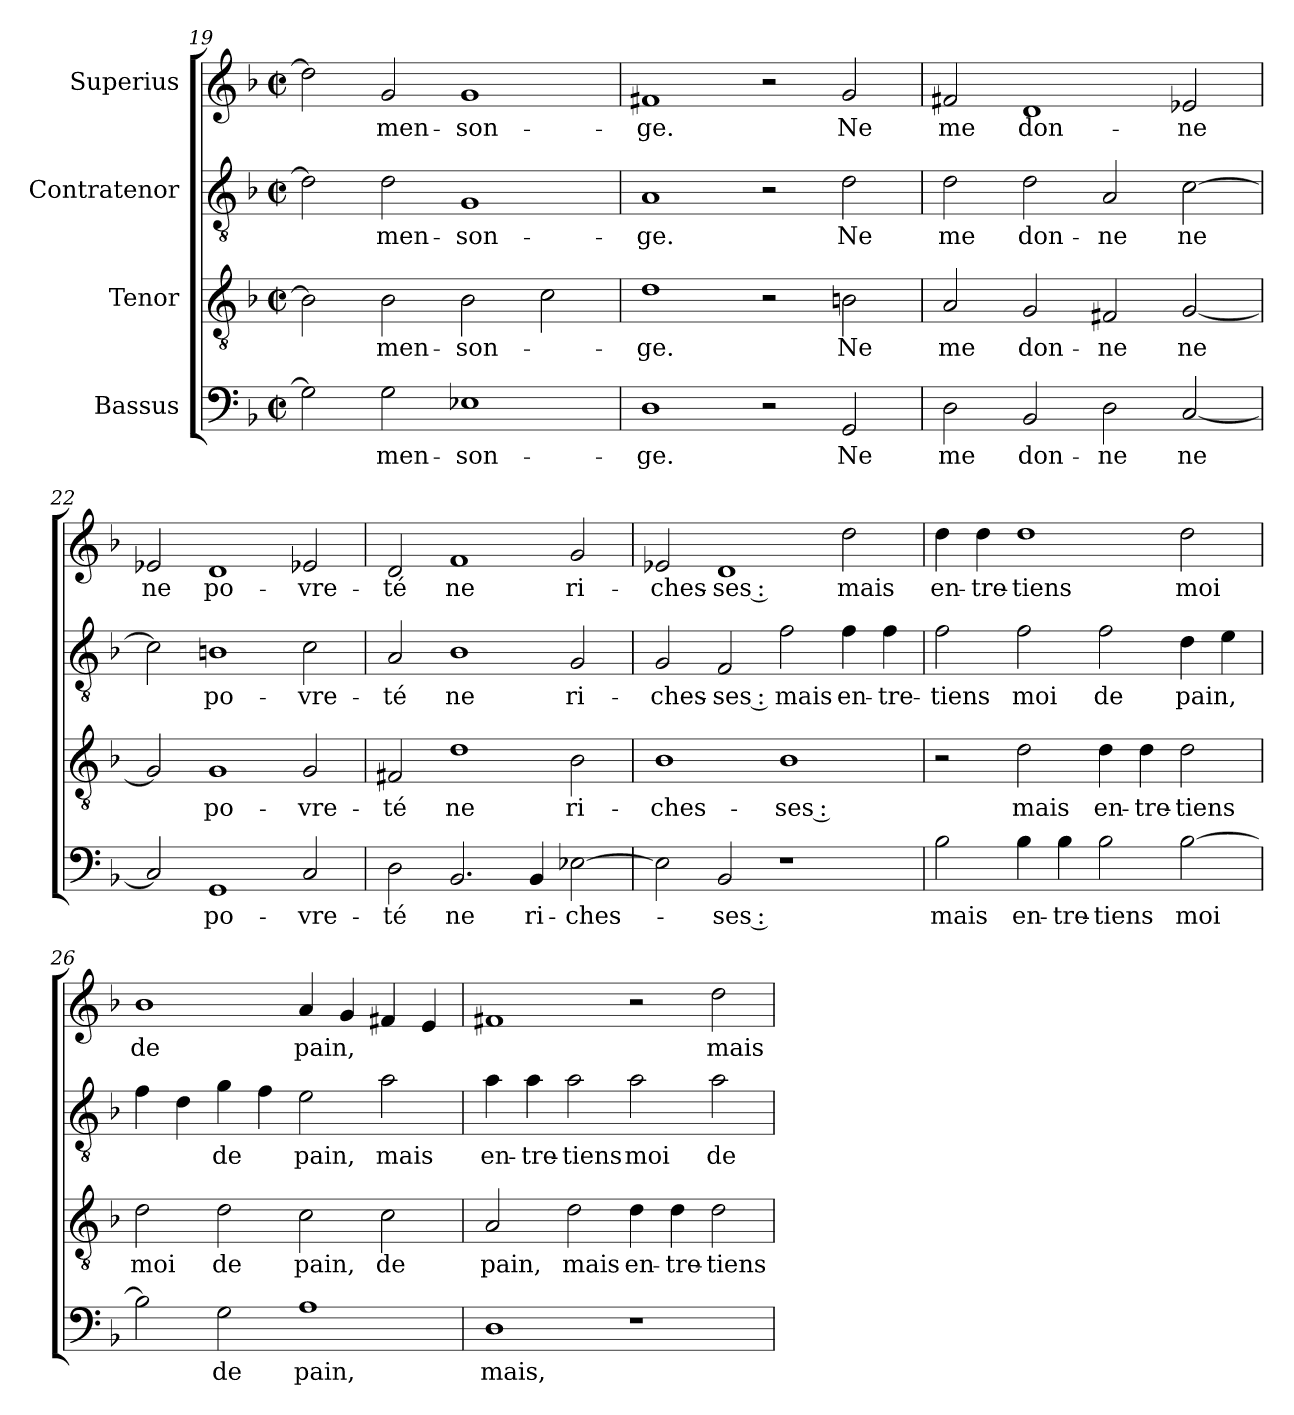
**kern	**text	**kern	**text	**kern	**text	**kern	**text
*part4	*part4	*part3	*part3	*part2	*part2	*part1	*part1
*staff4	*staff4	*staff3	*staff3	*staff2	*staff2	*staff1	*staff1
*I"Bassus	*	*I"Tenor	*	*I"Contratenor	*	*I"Superius	*
!!LO:PB:g=z
*clefF4	*	*clefGv2	*	*clefGv2	*	*clefG2	*
*k[b-]	*	*k[b-]	*	*k[b-]	*	*k[b-]	*
*F:	*	*F:	*	*F:	*	*F:	*
*M2/2	*	*M2/2	*	*M2/2	*	*M2/2	*
*met(c|)	*	*met(c|)	*	*met(c|)	*	*met(c|)	*
=19	=19	=19	=19	=19	=19	=19	=19
2G\]	.	2B-\]	.	2d\]	.	2dd\]	.
2G\	men-	2B-\	men-	2d\	men-	2g/	men-
1E-X\	-son-	2B-\	-son-	1G/	-son-	1g/	-son-
.	.	2c\	.	.	.	.	.
=20	=20	=20	=20	=20	=20	=20	=20
1D\	-ge.	1d\	-ge.	1A/	-ge.	1f#X/	-ge.
2r	.	2r	.	2r	.	2r	.
2GG/	Ne	2Bn\	Ne	2d\	Ne	2g/	Ne
=21	=21	=21	=21	=21	=21	=21	=21
2D\	me	2A/	me	2d\	me	2f#X/	me
2BB-/	don-	2G/	don-	2d\	don-	1d/	don-
2D\	-ne	2F#X/	-ne	2A/	-ne	.	.
[2C/	ne	[2G/	ne	[2c\	ne	2e-X/	-ne
=22	=22	=22	=22	=22	=22	=22	=22
2C/]	.	2G/]	.	2c\]	.	2e-X/	ne
1GG/	po-	1G/	po-	1Bn\	po-	1d/	po-
2C/	-vre-	2G/	-vre-	2c\	-vre-	2e-X/	-vre-
=23	=23	=23	=23	=23	=23	=23	=23
2D\	-té	2F#X/	-té	2A/	-té	2d/	-té
2.BB-/	ne	1d\	ne	1B-\	ne	1f/	ne
4BB-/	ri-	.	.	.	.	.	.
[2E-\	-ches-	2B-\	ri-	2G/	ri-	2g/	ri-
!!LO:LB:g=z
=24	=24	=24	=24	=24	=24	=24	=24
2E-\]	.	1B-\	-ches-	2G/	-ches-	2e-X/	-ches-
2BB-/	-ses :	.	.	2F/	-ses :	1d/	-ses :
1r	.	1B-\	-ses :	2f\	mais	.	.
.	.	.	.	4f\	en-	2dd\	mais
.	.	.	.	4f\	-tre-	.	.
=25	=25	=25	=25	=25	=25	=25	=25
2B-\	mais	2r	.	2f\	-tiens	4dd\	en-
.	.	.	.	.	.	4dd\	-tre-
4B-\	en-	2d\	mais	2f\	moi	1dd\	-tiens
4B-\	-tre-	.	.	.	.	.	.
2B-\	-tiens	4d\	en-	2f\	de	.	.
.	.	4d\	-tre-	.	.	.	.
[2B-\	moi	2d\	-tiens	4d\	pain,	2dd\	moi
.	.	.	.	4e\	.	.	.
=26	=26	=26	=26	=26	=26	=26	=26
2B-\]	.	2d\	moi	4f\	.	1b-\	de
.	.	.	.	4d\	.	.	.
2G\	de	2d\	de	4g\	de	.	.
.	.	.	.	4f\	.	.	.
1A\	pain,	2c\	pain,	2e\	pain,	4a/	pain,
.	.	.	.	.	.	4g/	.
.	.	2c\	de	2a\	mais	4f#X/	.
.	.	.	.	.	.	4e/	.
=27	=27	=27	=27	=27	=27	=27	=27
1D\	mais,	2A/	pain,	4a\	en-	1f#X/	.
.	.	.	.	4a\	-tre-	.	.
.	.	2d\	mais	2a\	-tiens	.	.
1r	.	4d\	en-	2a\	moi	2r	.
.	.	4d\	-tre-	.	.	.	.
.	.	2d\	-tiens	2a\	de	2dd\	mais
=	=	=	=	=	=	=	=
*-	*-	*-	*-	*-	*-	*-	*-
